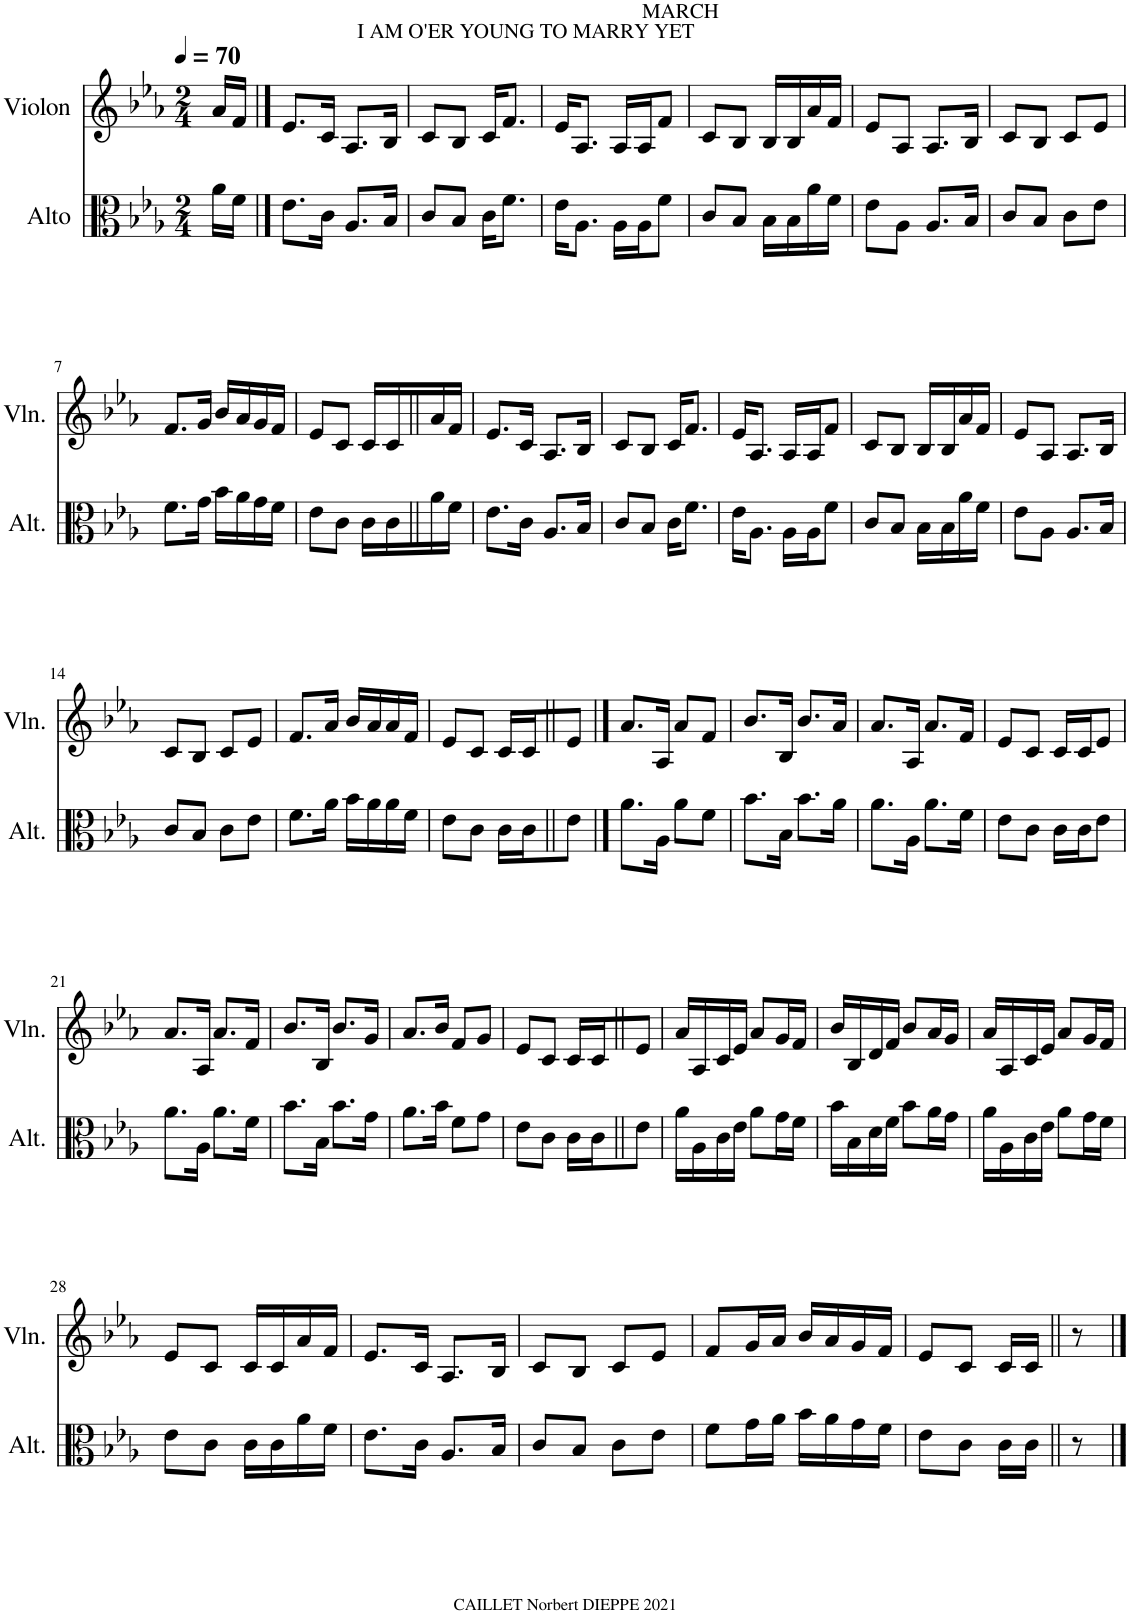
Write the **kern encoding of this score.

**kern	**kern
*part2	*part1
*staff2	*staff1
*I"Alto	*I"Violon
*I'Alt.	*I'Vln.
*clefC3	*clefG2
*k[b-e-a-]	*k[b-e-a-]
*M2/4	*M2/4
*MM70	*MM70
=	=
16a-\LL	16a-/LL
16f\JJ	16f/JJ
==1	==1
!	!LO:TX:a:t=I AM O'ER YOUNG TO MARRY YET
8.e-\L	8.e-/L
16c\Jk	16c/Jk
8.A-/L	8.A-/L
16B-/Jk	16B-/Jk
=2	=2
8c/L	8c/L
8B-/J	8B-/J
16c\KL	16c/KL
8.f\J	8.f/J
=3	=3
16e-\KL	16e-/KL
8.A-\J	8.A-/J
16A-\LL	16A-/LL
16A-\J	16A-/J
8f\J	8f/J
=4	=4
!	!LO:TX:a:t=MARCH
8c/L	8c/L
8B-/J	8B-/J
16B-\LL	16B-/LL
16B-\	16B-/
16a-\	16a-/
16f\JJ	16f/JJ
=5	=5
8e-\L	8e-/L
8A-\J	8A-/J
8.A-/L	8.A-/L
16B-/Jk	16B-/Jk
=6	=6
8c/L	8c/L
8B-/J	8B-/J
8c\L	8c/L
8e-\J	8e-/J
!!LO:LB:g=z
=7	=7
8.f\L	8.f/L
16g\Jk	16g/Jk
16b-\LL	16b-/LL
16a-\	16a-/
16g\	16g/
16f\JJ	16f/JJ
=8	=8
8e-\L	8e-/L
8c\J	8c/J
16c\LL	16c/LL
16c\	16c/
16a-\	16a-/
16f\JJ	16f/JJ
=9	=9
8.e-\L	8.e-/L
16c\Jk	16c/Jk
8.A-/L	8.A-/L
16B-/Jk	16B-/Jk
=10	=10
8c/L	8c/L
8B-/J	8B-/J
16c\KL	16c/KL
8.f\J	8.f/J
=11	=11
16e-\KL	16e-/KL
8.A-\J	8.A-/J
16A-\LL	16A-/LL
16A-\J	16A-/J
8f\J	8f/J
=12	=12
8c/L	8c/L
8B-/J	8B-/J
16B-\LL	16B-/LL
16B-\	16B-/
16a-\	16a-/
16f\JJ	16f/JJ
=13	=13
8e-\L	8e-/L
8A-\J	8A-/J
8.A-/L	8.A-/L
16B-/Jk	16B-/Jk
!!LO:LB:g=z
=14	=14
8c/L	8c/L
8B-/J	8B-/J
8c\L	8c/L
8e-\J	8e-/J
=15	=15
8.f\L	8.f/L
16a-\Jk	16a-/Jk
16b-\LL	16b-/LL
16a-\	16a-/
16a-\	16a-/
16f\JJ	16f/JJ
=16	=16
8e-\L	8e-/L
8c\J	8c/J
16c\LL	16c/LL
16c\J	16c/J
8e-\J	8e-/J
==17	==17
8.a-\L	8.a-/L
16A-\Jk	16A-/Jk
8a-\L	8a-/L
8f\J	8f/J
=18	=18
8.b-\L	8.b-/L
16B-\Jk	16B-/Jk
8.b-\L	8.b-/L
16a-\Jk	16a-/Jk
=19	=19
8.a-\L	8.a-/L
16A-\Jk	16A-/Jk
8.a-\L	8.a-/L
16f\Jk	16f/Jk
=20	=20
8e-\L	8e-/L
8c\J	8c/J
16c\LL	16c/LL
16c\J	16c/J
8e-\J	8e-/J
!!LO:LB:g=z
=21	=21
8.a-\L	8.a-/L
16A-\Jk	16A-/Jk
8.a-\L	8.a-/L
16f\Jk	16f/Jk
=22	=22
8.b-\L	8.b-/L
16B-\Jk	16B-/Jk
8.b-\L	8.b-/L
16g\Jk	16g/Jk
=23	=23
8.a-\L	8.a-/L
16b-\Jk	16b-/Jk
8f\L	8f/L
8g\J	8g/J
=24	=24
8e-\L	8e-/L
8c\J	8c/J
16c\LL	16c/LL
16c\J	16c/J
8e-\J	8e-/J
=25	=25
16a-\LL	16a-/LL
16A-\	16A-/
16c\	16c/
16e-\JJ	16e-/JJ
8a-\L	8a-/L
16g\L	16g/L
16f\JJ	16f/JJ
=26	=26
16b-\LL	16b-/LL
16B-\	16B-/
16d\	16d/
16f\JJ	16f/JJ
8b-\L	8b-/L
16a-\L	16a-/L
16g\JJ	16g/JJ
=27	=27
16a-\LL	16a-/LL
16A-\	16A-/
16c\	16c/
16e-\JJ	16e-/JJ
8a-\L	8a-/L
16g\L	16g/L
16f\JJ	16f/JJ
!!LO:LB:g=z
=28	=28
8e-\L	8e-/L
8c\J	8c/J
16c\LL	16c/LL
16c\	16c/
16a-\	16a-/
16f\JJ	16f/JJ
=29	=29
8.e-\L	8.e-/L
16c\Jk	16c/Jk
8.A-/L	8.A-/L
16B-/Jk	16B-/Jk
=30	=30
8c/L	8c/L
8B-/J	8B-/J
8c\L	8c/L
8e-\J	8e-/J
=31	=31
8f\L	8f/L
16g\L	16g/L
16a-\JJ	16a-/JJ
16b-\LL	16b-/LL
16a-\	16a-/
16g\	16g/
16f\JJ	16f/JJ
=32	=32
8e-\L	8e-/L
8c\J	8c/J
16c\LL	16c/LL
16c\JJ	16c/JJ
8r	8r
==	==
*-	*-
